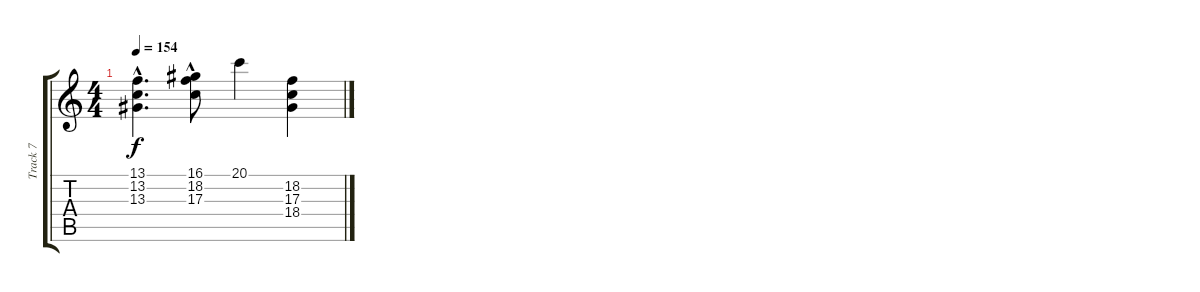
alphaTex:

\track ("Track 7" "Track 7") {instrument rockorgan}
\staff {score tabs}
\tuning (E4 B3 G3 D3 A2 E2) {hide}
\ts (4 4)
\tempo 154
\clef g2
\ks c
(13.1{hac t} 13.2{hac t} 13.3{hac t}).4{d dy f} (16.1{hac} 18.2{hac} 17.3).8 20.1.4 (18.2 17.3 18.4).4
